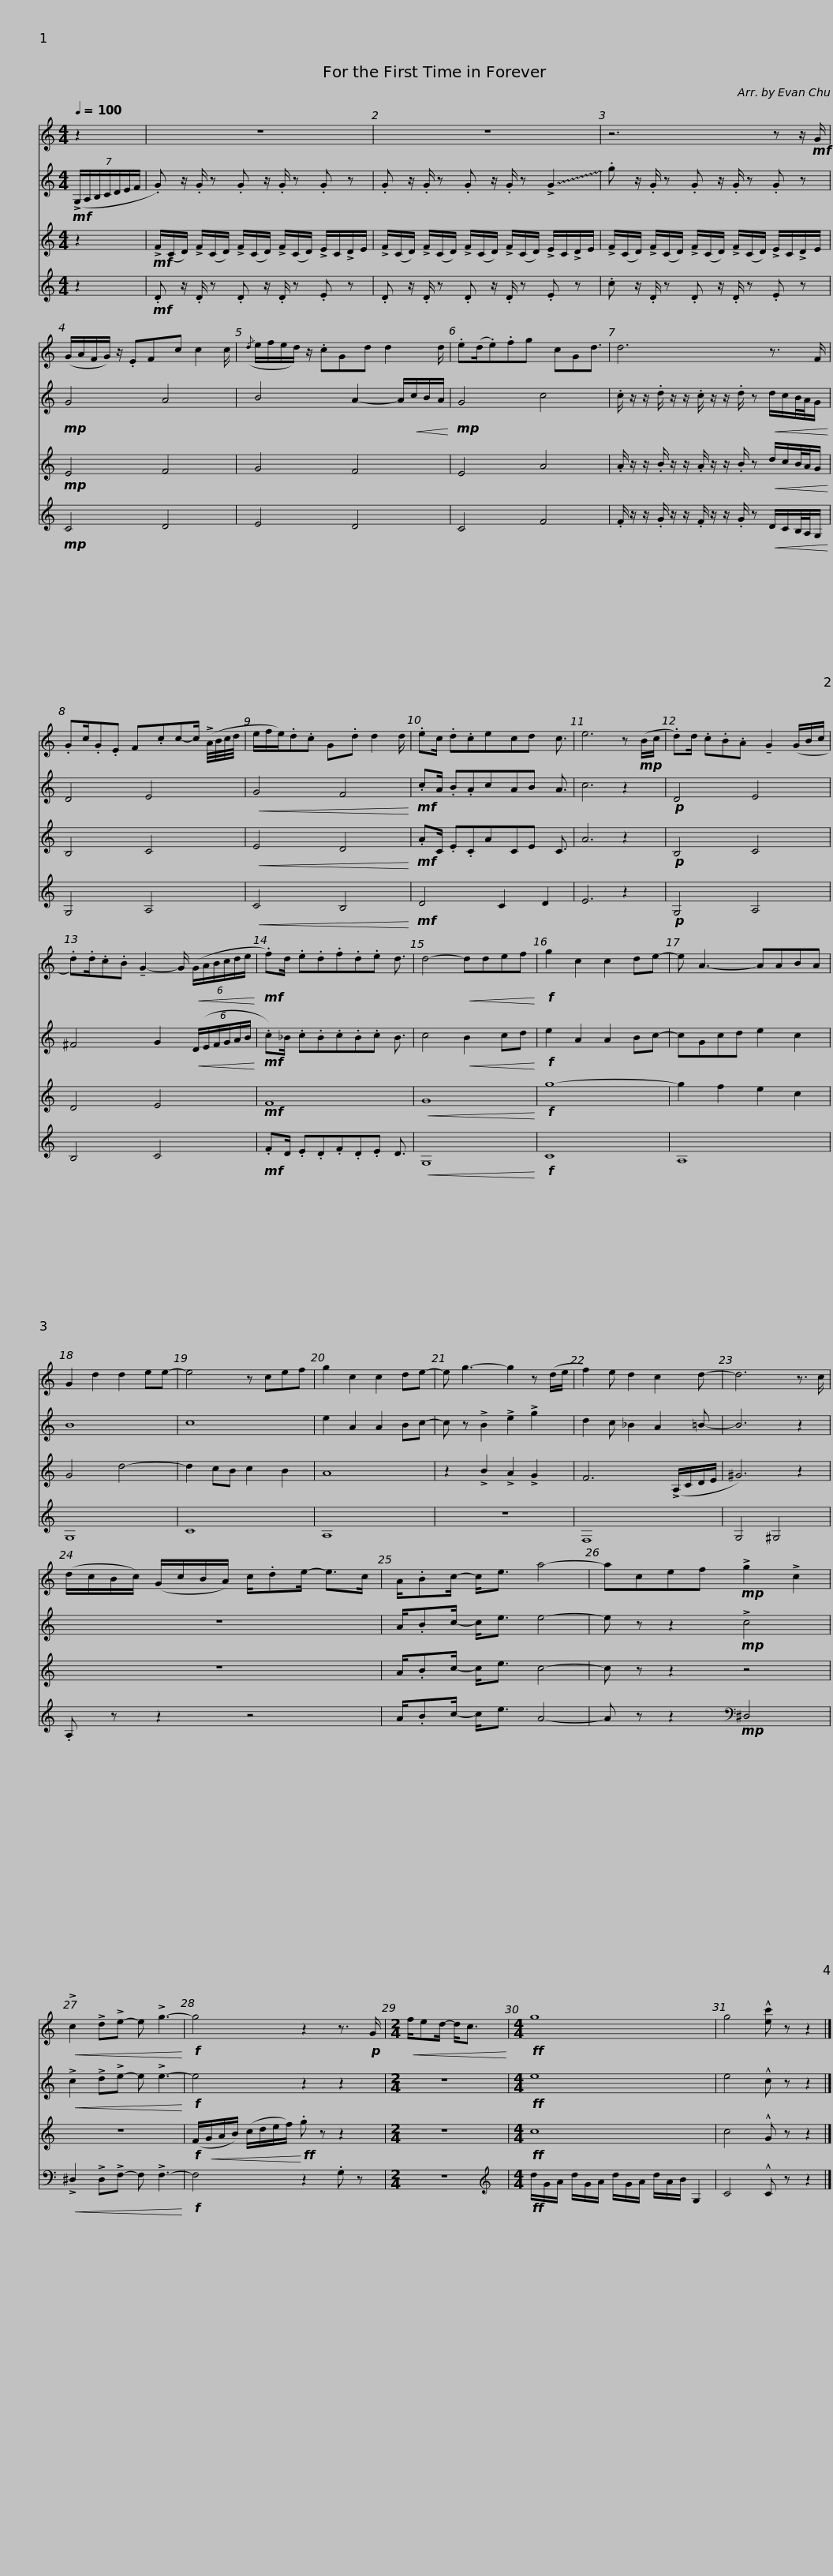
X:1
%%score 1 2 3 4
L:1/8
Q:1/4=100
M:4/4
I:linebreak $
K:none
V:1 treble transpose=-7
V:2 treble transpose=-7
V:3 treble transpose=-7
V:4 treble transpose=-7
V:1
[K:C] z2 | z8 | z8 |$ z6 z z/!mf! G/ | (G/A/F/G/) z/ .EFc c2 c/ | %5
({/d} e/f/e/d/) z/ .cGd d2 d/ |$ .e(d/.e).fg cGd3/2 | d6 z3/2 F/ | .Gc/.G.E F.cc-c/ (!>!A/4B/4c/4d/4 |$ e/f/e/).d.c G.d d2 d/ | %10
 .ec/ .d.cecd c3/2 | e6 z!mp! (B/c/ | .d)d/ .c.B.A !tenuto!G2 (G/B/c/ |$ .d).d/.c.B !tenuto!G2- G/!<(! (6:4:6(G/A/B/c/d/e/!<)! |!mf! .f)d/ .e.d.f.d.e d3/2 | %15
 d4-!<(! ddef!<)! |!f! g2 c2 c2 de- | e A3- AABA |$ G2 d2 d2 ee- | e4 z cef | %20
 g2 c2 c2 de- | e g3- g2 z (d/e/ | f2) e d2 c2 d- | d6 z3/2 c/ |$ (d/c/B/c/) (G/c/B/A/) c/.de/- e>c | %25
 A/.Bc/- c<e a4- | acef!mp! !>!g2 !>!c2 |!<(! !>!c2 !>!d!>!e- e !>!g3-!<)! |$!f! g4 z2 z3/2!p! G/ |[M:2/4]!<(! f/ed/- d<c!<)! | %30
[M:4/4]!ff! g8 | g4 !^![ec'] z z2 |] %32
V:2
[K:C]!mf! (7:4:7(!>!G,/A,/B,/C/D/E/F/ | .G) z/ .G/ z .G z/ .G/ z .G z | .G z/ .G/ z .G z/ .G/ z !~(!!>!G2 |$ !~)!.g z/ .G/ z .G z/ .G/ z .G z |!mp! G4 A4 | %5
 B4 A2- A/!<(!c/B/A/!<)! |$!mp! G4 c4 | .c/ z/ z/ .d/ z/ z/ .c/ z/ z/ .d/ z!<(! d/c/B/4A/4G/!<)! | D4 E4 |$!<(! G4 F4!<)! | %10
!mf! .cA/ .B.AcAB A3/2 | c6 z2 |!p! D4 E4 |$ ^F4 G2!<(! (6:4:6(D/E/F/G/A/B/!<)! |!mf! .c)_B/ .c.B.c.B.c B3/2 | %15
 c4!<(! B2 cd!<)! |!f! e2 A2 A2 Bc- | cGcd e2 c2 |$ B8 | c8 | %20
 e2 A2 A2 Bc- | c z !>!B2 !>!e2 !>!g2 | d2 c _B2 A2 =B- | B6 z2 |$ z8 | %25
 A/.Bc/- c<e e4- | e z z2!mp! !>!c4 |!<(! !>!c2 !>!d!>!e- e !>!e3-!<)! |$!f! e4 z2 z2 |[M:2/4] z4 | %30
[M:4/4]!ff! e8 | e4 !^!c z z2 |] %32
V:3
[K:C] z2 |!mf! !>!F/(C/D/) !>!F/(C/D/) !>!F/(C/D/) !>!F/(C/D/) !>!E/C/!>!D/E/ | !>!F/(C/D/) !>!F/(C/D/) !>!F/(C/D/) !>!F/(C/D/) !>!E/C/!>!D/E/ |$ !>!F/(C/D/) !>!F/(C/D/) !>!F/(C/D/) !>!F/(C/D/) !>!E/C/!>!D/E/ |!mp! E4 F4 | %5
 G4 F4 |$ E4 A4 | .A/ z/ z/ .B/ z/ z/ .A/ z/ z/ .B/ z!<(! d/c/B/4A/4G/!<)! | B,4 C4 |$!<(! E4 D4!<)! | %10
!mf! .AC/ .E.CACE C3/2 | A6 z2 |!p! B,4 C4 |$ D4 E4 |!mf! F8 | %15
!<(! G8!<)! |!f! g8- | g2 f2 e2 c2 |$ G4 d4- | d2 cB c2 B2 | %20
 A8 | z2 !>!B2 !>!A2 !>!G2 | F6 (!>!A,/C/D/E/ | ^G6) z2 |$ z8 | %25
 A/.Bc/- c<e c4- | c z z2 z4 | z8 |$!f! (F/!<(!G/A/B/) (c/d/e/f/)!<)!!ff! .g z z2 |[M:2/4] z4 | %30
[M:4/4]!ff! c8 | c4 !^!G z z2 |] %32
V:4
[K:C] z2 |!mf! .D z/ .D/ z .D z/ .D/ z .E z | .D z/ .D/ z .D z/ .D/ z .E z |$ .c z/ .D/ z .D z/ .D/ z .E z |!mp! C4 D4 | %5
 E4 D4 |$ C4 F4 | .F/ z/ z/ .G/ z/ z/ .F/ z/ z/ .G/ z!<(! D/C/B,/4A,/4G,/!<)! | G,4 A,4 |$!<(! C4 B,4!<)! | %10
!mf! D4 C2 D2 | E6 z2 |!p! G,4 A,4 |$ B,4 C4 |!mf! .FD/ .E.D.F.D.E D3/2 | %15
!<(! G,8!<)! |!f! C8 | A,8 |$ G,8 | C8 | %20
 A,8 | z8 | F,8 | G,4 ^G,4 |$ .A, z z2 z4 | %25
 A/.Bc/- c<e A4- | A z z2[K:bass]!mp! ^D,4 |!<(! !>!^D,2 !>!D,!>!F,- F, !>!F,3-!<)! |$!f! F,4 z2 .G, z |[M:2/4] z4 | %30
[M:4/4][K:treble]!ff! d/G/A/ d/G/A/ d/G/A/ d/A/B/ G,2 | C4 !^!C z z2 |] %32
